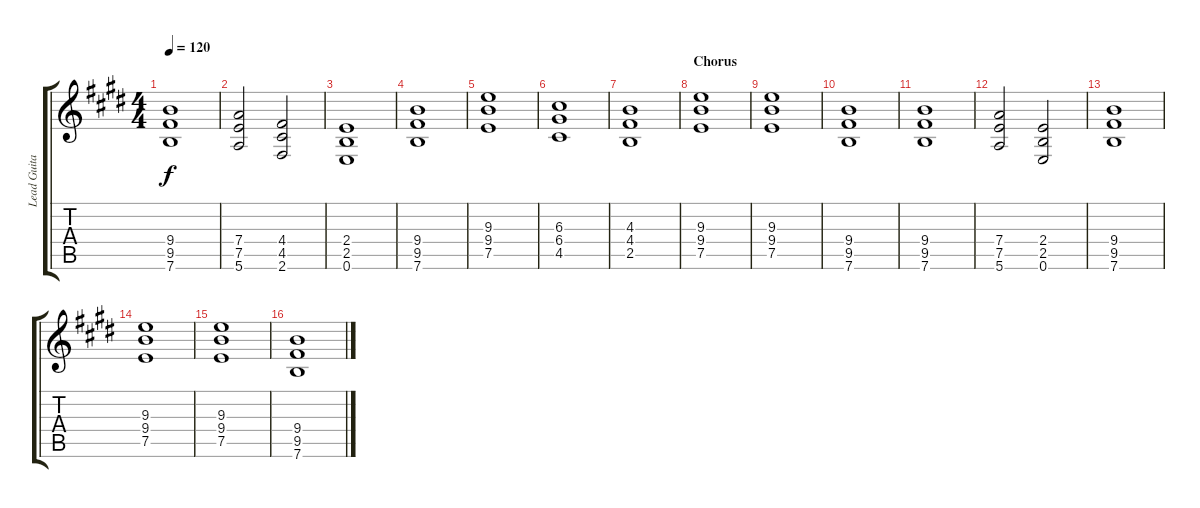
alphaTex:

\track ("Lead Guitar" "Lead Guita") {instrument distortionguitar}
\staff {score tabs}
\tuning (E4 B3 G3 D3 A2 E2) {hide}
\ts (4 4)
\tempo 120
\clef g2
\ks e
(9.4 9.5 7.6).1{dy f} |
(7.4 7.5 5.6).2 (4.4 4.5 2.6).2 |
(2.4 2.5 0.6).1 |
(9.4 9.5 7.6).1 |
(9.3 9.4 7.5).1 |
(6.3 6.4 4.5).1 |
(4.3 4.4 2.5).1 |
\section ("" "Chorus")
(9.3 9.4 7.5).1 |
(9.3 9.4 7.5).1 |
(9.4 9.5 7.6).1 |
(9.4 9.5 7.6).1 |
(7.4 7.5 5.6).2 (2.4 2.5 0.6).2 |
(9.4 9.5 7.6).1 |
(9.3 9.4 7.5).1 |
(9.3 9.4 7.5).1 |
(9.4 9.5 7.6).1
